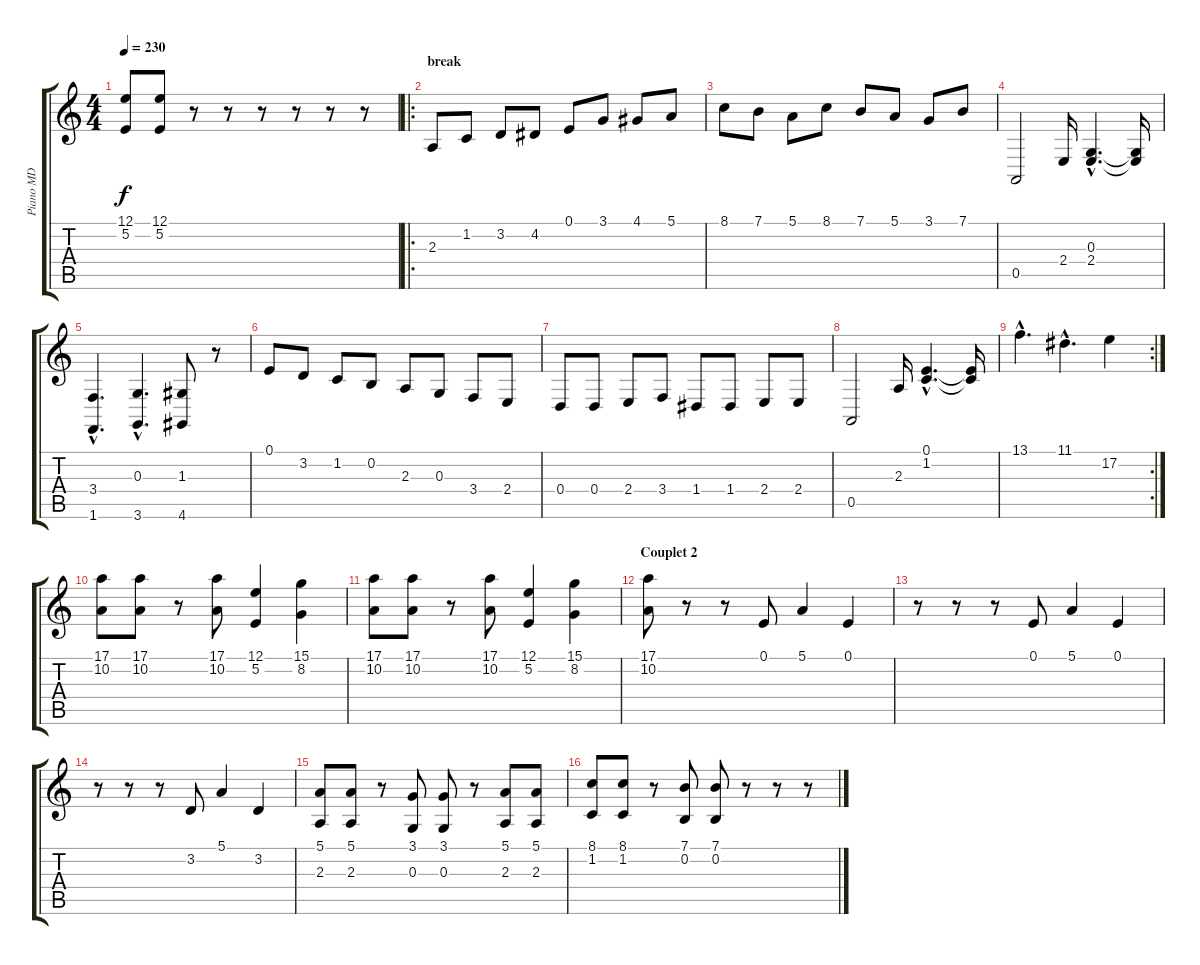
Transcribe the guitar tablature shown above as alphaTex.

\track ("Piano MD" "Piano MD") {instrument acousticgrandpiano}
\staff {score tabs}
\tuning (E4 B3 G3 D3 A2 E2) {hide}
\ts (4 4)
\tempo 230
\clef g2
\ks c
(12.1 5.2).8{dy f} (12.1 5.2).8 r.8 r.8 r.8 r.8 r.8 r.8 |
\ro
\section ("" "break")
2.3.8 1.2.8 3.2.8 4.2.8 0.1.8 3.1.8 4.1.8 5.1.8 |
8.1.8 7.1.8 5.1.8 8.1.8 7.1.8 5.1.8 3.1.8 7.1.8 |
0.5.2 2.4.16 (0.3{hac} 2.4{hac}).4{d} (0.3{t} 2.4{t}).16 |
(3.4{hac} 1.6{hac}).4{d} (0.3{hac} 3.6{hac}).4{d} (1.3 4.6).8 r.8 |
0.1.8 3.2.8 1.2.8 0.2.8 2.3.8 0.3.8 3.4.8 2.4.8 |
0.4.8 0.4.8 2.4.8 3.4.8 1.4.8 1.4.8 2.4.8 2.4.8 |
0.5.2 2.3.16 (0.1{hac} 1.2{hac}).4{d} (0.1{t} 1.2{t}).16 |
\rc 2
13.1{hac}.4{d} 11.1{hac}.4{d} 17.2.4 |
(17.1 10.2).8 (17.1 10.2).8 r.8 (17.1 10.2).8 (12.1 5.2).4 (15.1 8.2).4 |
(17.1 10.2).8 (17.1 10.2).8 r.8 (17.1 10.2).8 (12.1 5.2).4 (15.1 8.2).4 |
\section ("" "Couplet 2")
(17.1 10.2).8 r.8 r.8 0.1.8 5.1.4 0.1.4 |
r.8 r.8 r.8 0.1.8 5.1.4 0.1.4 |
r.8 r.8 r.8 3.2.8 5.1.4 3.2.4 |
(5.1 2.3).8 (5.1 2.3).8 r.8 (3.1 0.3).8 (3.1 0.3).8 r.8 (5.1 2.3).8 (5.1 2.3).8 |
(8.1 1.2).8 (8.1 1.2).8 r.8 (7.1 0.2).8 (7.1 0.2).8 r.8 r.8 r.8
